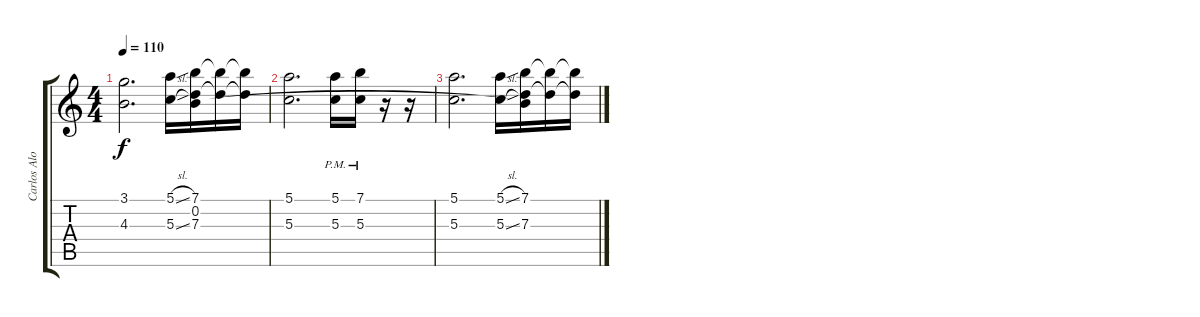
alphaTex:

\track ("Carlos Alomar" "Carlos Alo") {instrument electricguitarclean}
\staff {score tabs}
\tuning (E4 B3 G3 D3 A2 E2) {hide}
\ts (4 4)
\tempo 110
\clef g2
\ks c
(3.1 4.3).2{d dy f} (5.1{sl} 5.3{sl}).16 (7.1 0.2{t} 7.3).16 (7.1{t} 7.3{t}).16 (7.1{t} 7.3{t}).16 |
(5.1 5.3).2{d} (5.1{pm} 5.3{pm}).16 (7.1{pm} 5.3{pm}).16 r.16 r.16 |
(5.1 5.3).2{d} (5.1{sl} 5.3{sl}).16 (7.1 0.2{t} 7.3).16 (7.1{t} 7.3{t}).16 (7.1{t} 7.3{t}).16
